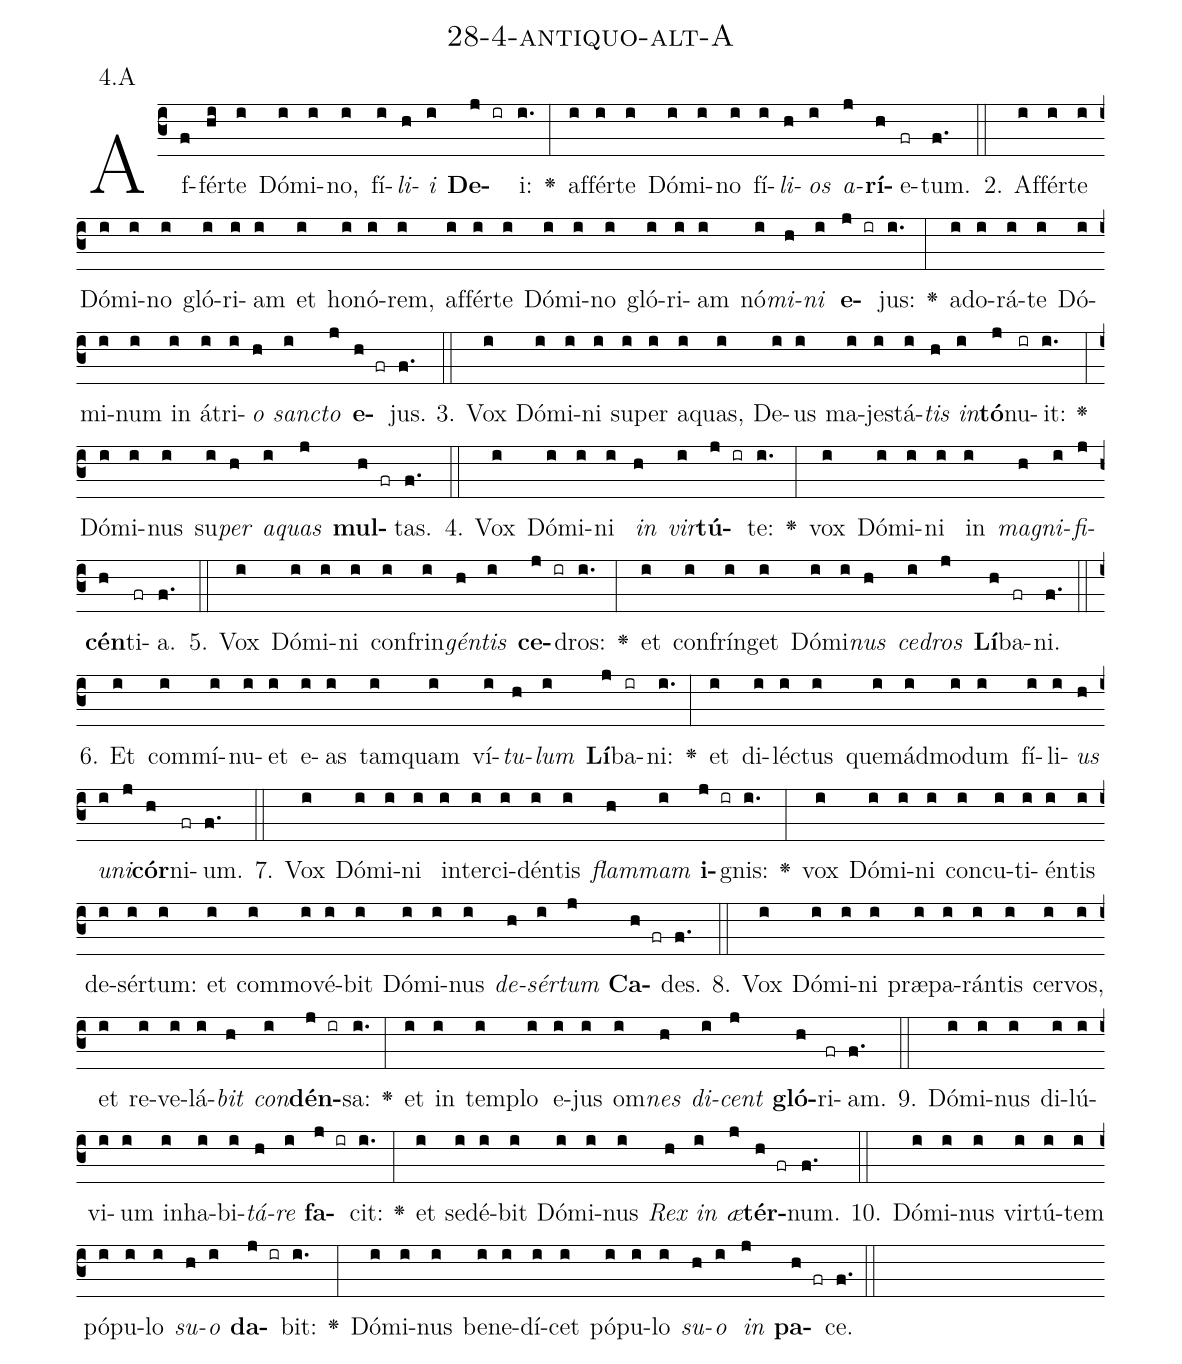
name: 28-4-antiquo-alt-A;
annotation: 4.A;
%%
(c3)Af(f)fér(hi)te(i) Dó(i)mi(i)no,(i) fí(i)<i>li</i>(h)<i>i</i>(i) <b>De</b>(j ir)i:(i.) <v>\greheightstar</v>(:) af(i)fér(i)te(i) Dó(i)mi(i)no(i) fí(i)<i>li</i>(h)<i>os</i>(i) <i>a</i>(j)<b>rí</b>(h)e(fr)tum.(f.) (::)
2. Af(i)fér(i)te(i) Dó(i)mi(i)no(i) gló(i)ri(i)am(i) et(i) ho(i)nó(i)rem,(i) af(i)fér(i)te(i) Dó(i)mi(i)no(i) gló(i)ri(i)am(i) nó(i)<i>mi</i>(h)<i>ni</i>(i) <b>e</b>(j ir)jus:(i.) <v>\greheightstar</v>(:) ad(i)o(i)rá(i)te(i) Dó(i)mi(i)num(i) in(i) á(i)tri(i)<i>o</i>(h) <i>sanc</i>(i)<i>to</i>(j) <b>e</b>(h fr)jus.(f.) (::)
3. Vox(i) Dó(i)mi(i)ni(i) su(i)per(i) a(i)quas,(i) De(i)us(i) ma(i)jes(i)tá(i)<i>tis</i>(h) <i>in</i>(i)<b>tó</b>(j)nu(ir)it:(i.) <v>\greheightstar</v>(:) Dó(i)mi(i)nus(i) su(i)<i>per</i>(h) <i>a</i>(i)<i>quas</i>(j) <b>mul</b>(h fr)tas.(f.) (::)
4. Vox(i) Dó(i)mi(i)ni(i) <i>in</i>(h) <i>vir</i>(i)<b>tú</b>(j ir)te:(i.) <v>\greheightstar</v>(:) vox(i) Dó(i)mi(i)ni(i) in(i) <i>ma</i>(h)<i>gni</i>(i)<i>fi</i>(j)<b>cén</b>(h)ti(fr)a.(f.) (::)
5. Vox(i) Dó(i)mi(i)ni(i) con(i)frin(i)<i>gén</i>(h)<i>tis</i>(i) <b>ce</b>(j ir)dros:(i.) <v>\greheightstar</v>(:) et(i) con(i)frín(i)get(i) Dó(i)mi(i)<i>nus</i>(h) <i>ce</i>(i)<i>dros</i>(j) <b>Lí</b>(h)ba(fr)ni.(f.) (::)
6. Et(i) com(i)mí(i)nu(i)et(i) e(i)as(i) tam(i)quam(i) ví(i)<i>tu</i>(h)<i>lum</i>(i) <b>Lí</b>(j)ba(ir)ni:(i.) <v>\greheightstar</v>(:) et(i) di(i)léc(i)tus(i) quem(i)ád(i)mo(i)dum(i) fí(i)li(i)<i>us</i>(h) <i>u</i>(i)<i>ni</i>(j)<b>cór</b>(h)ni(fr)um.(f.) (::)
7. Vox(i) Dó(i)mi(i)ni(i) in(i)ter(i)ci(i)dén(i)tis(i) <i>flam</i>(h)<i>mam</i>(i) <b>i</b>(j ir)gnis:(i.) <v>\greheightstar</v>(:) vox(i) Dó(i)mi(i)ni(i) con(i)cu(i)ti(i)én(i)tis(i) de(i)sér(i)tum:(i) et(i) com(i)mo(i)vé(i)bit(i) Dó(i)mi(i)nus(i) <i>de</i>(h)<i>sér</i>(i)<i>tum</i>(j) <b>Ca</b>(h fr)des.(f.) (::)
8. Vox(i) Dó(i)mi(i)ni(i) præ(i)pa(i)rán(i)tis(i) cer(i)vos,(i) et(i) re(i)ve(i)lá(i)<i>bit</i>(h) <i>con</i>(i)<b>dén</b>(j ir)sa:(i.) <v>\greheightstar</v>(:) et(i) in(i) tem(i)plo(i) e(i)jus(i) om(i)<i>nes</i>(h) <i>di</i>(i)<i>cent</i>(j) <b>gló</b>(h)ri(fr)am.(f.) (::)
9. Dó(i)mi(i)nus(i) di(i)lú(i)vi(i)um(i) in(i)ha(i)bi(i)<i>tá</i>(h)<i>re</i>(i) <b>fa</b>(j ir)cit:(i.) <v>\greheightstar</v>(:) et(i) se(i)dé(i)bit(i) Dó(i)mi(i)nus(i) <i>Rex</i>(h) <i>in</i>(i) <i>æ</i>(j)<b>tér</b>(h fr)num.(f.) (::)
10. Dó(i)mi(i)nus(i) vir(i)tú(i)tem(i) pó(i)pu(i)lo(i) <i>su</i>(h)<i>o</i>(i) <b>da</b>(j ir)bit:(i.) <v>\greheightstar</v>(:) Dó(i)mi(i)nus(i) be(i)ne(i)dí(i)cet(i) pó(i)pu(i)lo(i) <i>su</i>(h)<i>o</i>(i) <i>in</i>(j) <b>pa</b>(h fr)ce.(f.) (::)
